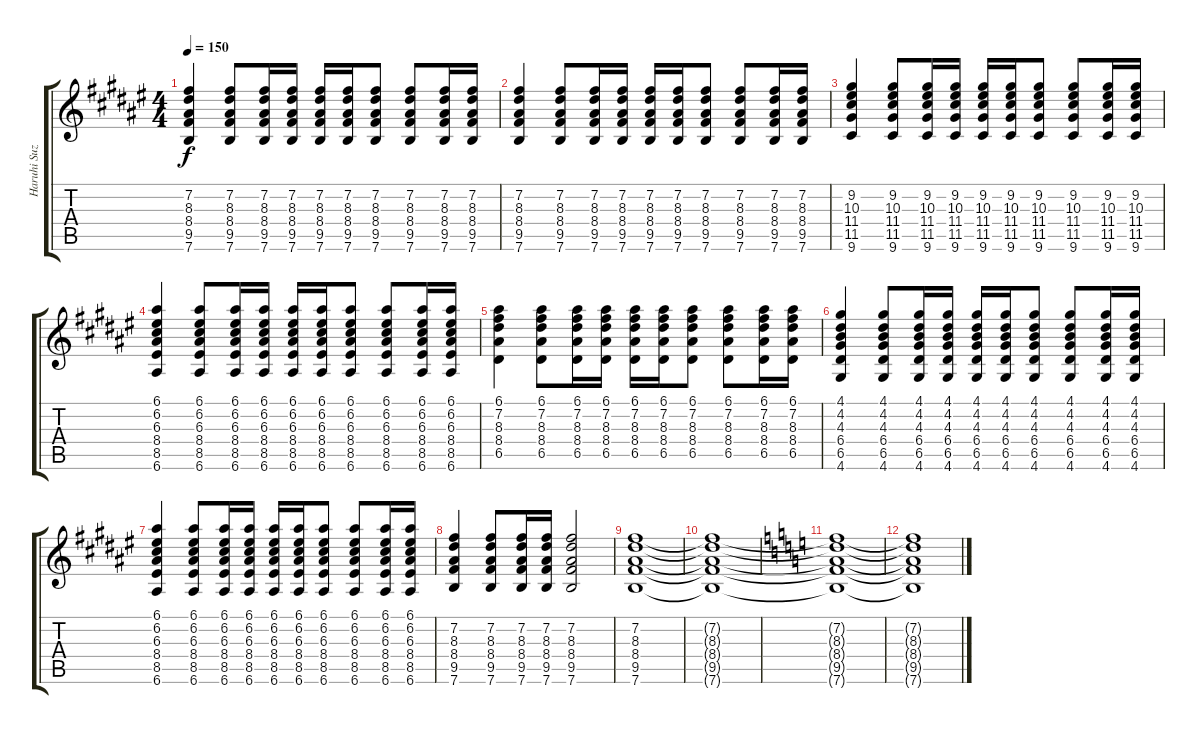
\track ("Haruhi Suzumiya (Rhythm Guitar)" "Haruhi Suz") {instrument distortionguitar}
\staff {score tabs}
\tuning (E4 B3 G3 D3 A2 E2) {hide}
\ts (4 4)
\tempo 150
\clef g2
\ks d#minor
(7.2 8.3 8.4 9.5 7.6).4{dy f} (7.2 8.3 8.4 9.5 7.6).8 (7.2 8.3 8.4 9.5 7.6).16 (7.2 8.3 8.4 9.5 7.6).16 (7.2 8.3 8.4 9.5 7.6).16 (7.2 8.3 8.4 9.5 7.6).16 (7.2 8.3 8.4 9.5 7.6).8 (7.2 8.3 8.4 9.5 7.6).8 (7.2 8.3 8.4 9.5 7.6).16 (7.2 8.3 8.4 9.5 7.6).16 |
(7.2 8.3 8.4 9.5 7.6).4 (7.2 8.3 8.4 9.5 7.6).8 (7.2 8.3 8.4 9.5 7.6).16 (7.2 8.3 8.4 9.5 7.6).16 (7.2 8.3 8.4 9.5 7.6).16 (7.2 8.3 8.4 9.5 7.6).16 (7.2 8.3 8.4 9.5 7.6).8 (7.2 8.3 8.4 9.5 7.6).8 (7.2 8.3 8.4 9.5 7.6).16 (7.2 8.3 8.4 9.5 7.6).16 |
(9.2 10.3 11.4 11.5 9.6).4 (9.2 10.3 11.4 11.5 9.6).8 (9.2 10.3 11.4 11.5 9.6).16 (9.2 10.3 11.4 11.5 9.6).16 (9.2 10.3 11.4 11.5 9.6).16 (9.2 10.3 11.4 11.5 9.6).16 (9.2 10.3 11.4 11.5 9.6).8 (9.2 10.3 11.4 11.5 9.6).8 (9.2 10.3 11.4 11.5 9.6).16 (9.2 10.3 11.4 11.5 9.6).16 |
(6.1 6.2 6.3 8.4 8.5 6.6).4 (6.1 6.2 6.3 8.4 8.5 6.6).8 (6.1 6.2 6.3 8.4 8.5 6.6).16 (6.1 6.2 6.3 8.4 8.5 6.6).16 (6.1 6.2 6.3 8.4 8.5 6.6).16 (6.1 6.2 6.3 8.4 8.5 6.6).16 (6.1 6.2 6.3 8.4 8.5 6.6).8 (6.1 6.2 6.3 8.4 8.5 6.6).8 (6.1 6.2 6.3 8.4 8.5 6.6).16 (6.1 6.2 6.3 8.4 8.5 6.6).16 |
(6.1 7.2 8.3 8.4 6.5).4 (6.1 7.2 8.3 8.4 6.5).8 (6.1 7.2 8.3 8.4 6.5).16 (6.1 7.2 8.3 8.4 6.5).16 (6.1 7.2 8.3 8.4 6.5).16 (6.1 7.2 8.3 8.4 6.5).16 (6.1 7.2 8.3 8.4 6.5).8 (6.1 7.2 8.3 8.4 6.5).8 (6.1 7.2 8.3 8.4 6.5).16 (6.1 7.2 8.3 8.4 6.5).16 |
(4.1 4.2 4.3 6.4 6.5 4.6).4 (4.1 4.2 4.3 6.4 6.5 4.6).8 (4.1 4.2 4.3 6.4 6.5 4.6).16 (4.1 4.2 4.3 6.4 6.5 4.6).16 (4.1 4.2 4.3 6.4 6.5 4.6).16 (4.1 4.2 4.3 6.4 6.5 4.6).16 (4.1 4.2 4.3 6.4 6.5 4.6).8 (4.1 4.2 4.3 6.4 6.5 4.6).8 (4.1 4.2 4.3 6.4 6.5 4.6).16 (4.1 4.2 4.3 6.4 6.5 4.6).16 |
(6.1 6.2 6.3 8.4 8.5 6.6).4 (6.1 6.2 6.3 8.4 8.5 6.6).8 (6.1 6.2 6.3 8.4 8.5 6.6).16 (6.1 6.2 6.3 8.4 8.5 6.6).16 (6.1 6.2 6.3 8.4 8.5 6.6).16 (6.1 6.2 6.3 8.4 8.5 6.6).16 (6.1 6.2 6.3 8.4 8.5 6.6).8 (6.1 6.2 6.3 8.4 8.5 6.6).8 (6.1 6.2 6.3 8.4 8.5 6.6).16 (6.1 6.2 6.3 8.4 8.5 6.6).16 |
(7.2 8.3 8.4 9.5 7.6).4 (7.2 8.3 8.4 9.5 7.6).8 (7.2 8.3 8.4 9.5 7.6).16 (7.2 8.3 8.4 9.5 7.6).16 (7.2 8.3 8.4 9.5 7.6).2 |
(7.2 8.3 8.4 9.5 7.6).1 |
(7.2{t} 8.3{t} 8.4{t} 9.5{t} 7.6{t}).1 |
\ks c
(7.2{t} 8.3{t} 8.4{t} 9.5{t} 7.6{t}).1 |
(7.2{t} 8.3{t} 8.4{t} 9.5{t} 7.6{t}).1
